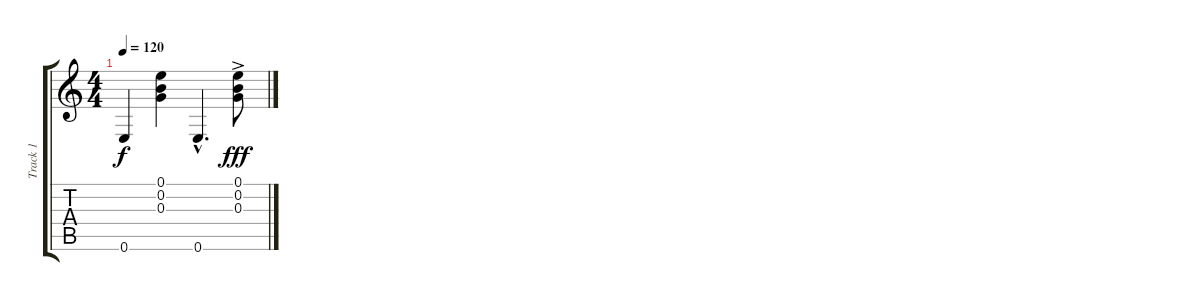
\track ("Track 1" "Track 1") {instrument acousticguitarnylon}
\staff {score tabs}
\tuning (E4 B3 G3 D3 A2 E2) {hide}
\ts (4 4)
\tempo 120
\clef g2
\ks c
0.6.4{dy f instrument acousticguitarnylon} (0.1 0.2 0.3).4 0.6{hac}.4{d} (0.1 0.2 0.3{ac}).8{dy fff}
